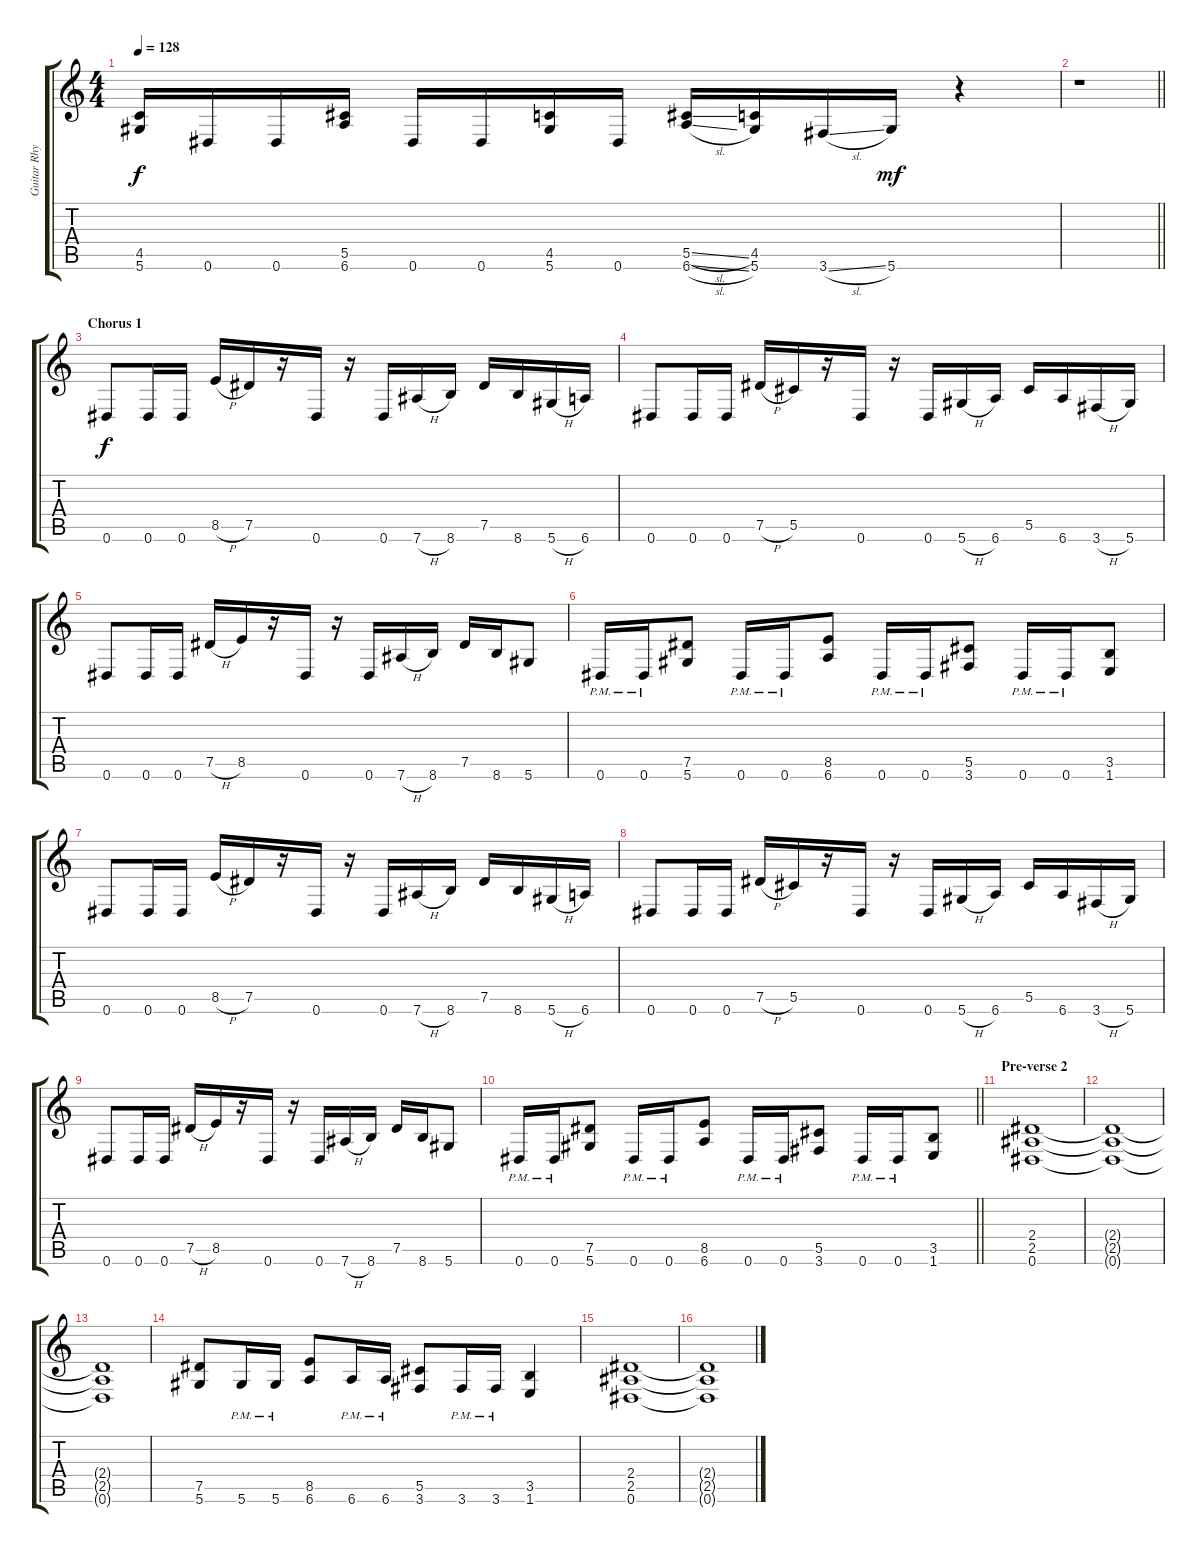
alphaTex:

\track ("Guitar Rhythm" "Guitar Rhy") {instrument distortionguitar}
\staff {score tabs}
\tuning (Eb4 Bb3 Gb3 Db3 Ab2 Eb2) {hide}
\ts (4 4)
\tempo 128
\clef g2
\ks c
(4.5 5.6).16{dy f} 0.6.16 0.6.16 (5.5 6.6).16 0.6.16 0.6.16 (4.5 5.6).16 0.6.16 (5.5{sl} 6.6{sl}).16 (4.5 5.6).16 3.6{sl}.16 5.6.16{dy mf} r.4 |
\barLineRight lightlight
r.1 |
\section ("" "Chorus 1")
0.6.8{dy f} 0.6.16 0.6.16 8.5{h}.16 7.5.16 r.16 0.6.16 r.16 0.6.16 7.6{h}.16 8.6.16 7.5.16 8.6.16 5.6{h}.16 6.6.16 |
0.6.8 0.6.16 0.6.16 7.5{h}.16 5.5.16 r.16 0.6.16 r.16 0.6.16 5.6{h}.16 6.6.16 5.5.16 6.6.16 3.6{h}.16 5.6.16 |
0.6.8 0.6.16 0.6.16 7.5{h}.16 8.5.16 r.16 0.6.16 r.16 0.6.16 7.6{h}.16 8.6.16 7.5.16 8.6.16 5.6.8 |
0.6{pm}.16 0.6{pm}.16 (7.5 5.6).8 0.6{pm}.16 0.6{pm}.16 (8.5 6.6).8 0.6{pm}.16 0.6{pm}.16 (5.5 3.6).8 0.6{pm}.16 0.6{pm}.16 (3.5 1.6).8 |
0.6.8 0.6.16 0.6.16 8.5{h}.16 7.5.16 r.16 0.6.16 r.16 0.6.16 7.6{h}.16 8.6.16 7.5.16 8.6.16 5.6{h}.16 6.6.16 |
0.6.8 0.6.16 0.6.16 7.5{h}.16 5.5.16 r.16 0.6.16 r.16 0.6.16 5.6{h}.16 6.6.16 5.5.16 6.6.16 3.6{h}.16 5.6.16 |
0.6.8 0.6.16 0.6.16 7.5{h}.16 8.5.16 r.16 0.6.16 r.16 0.6.16 7.6{h}.16 8.6.16 7.5.16 8.6.16 5.6.8 |
\barLineRight lightlight
0.6{pm}.16 0.6{pm}.16 (7.5 5.6).8 0.6{pm}.16 0.6{pm}.16 (8.5 6.6).8 0.6{pm}.16 0.6{pm}.16 (5.5 3.6).8 0.6{pm}.16 0.6{pm}.16 (3.5 1.6).8 |
\section ("" "Pre-verse 2")
(2.4 2.5 0.6).1 |
(2.4{t} 2.5{t} 0.6{t}).1 |
(2.4{t} 2.5{t} 0.6{t}).1 |
(7.5 5.6).8 5.6{pm}.16 5.6{pm}.16 (8.5 6.6).8 6.6{pm}.16 6.6{pm}.16 (5.5 3.6).8 3.6{pm}.16 3.6{pm}.16 (3.5 1.6).4 |
(2.4 2.5 0.6).1 |
(2.4{t} 2.5{t} 0.6{t}).1
